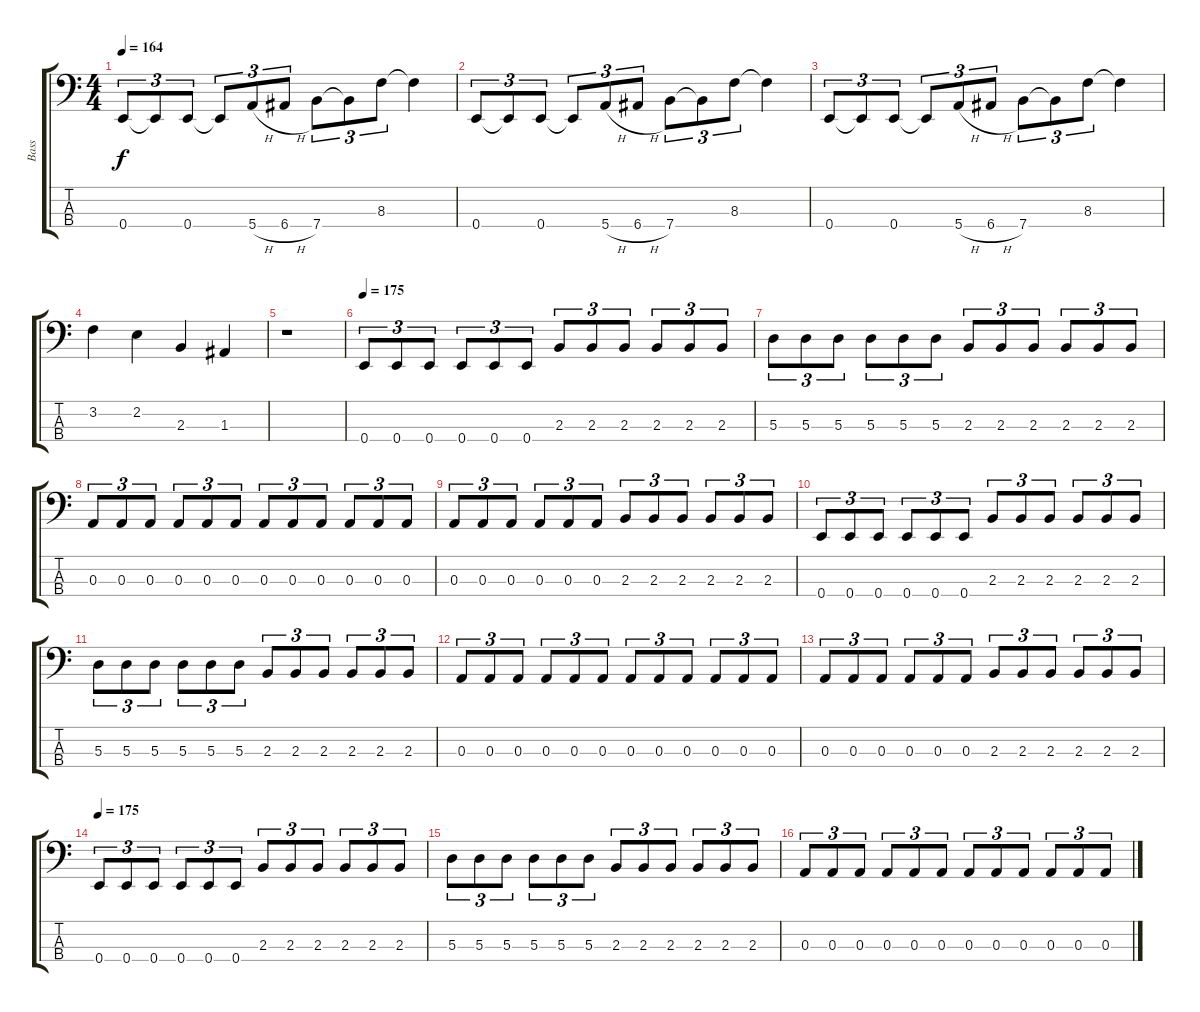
\track ("Bass" "Bass") {instrument electricbassfinger}
\staff {score tabs}
\tuning (G2 D2 A1 E1) {hide}
\ts (4 4)
\tempo 164
\clef f4
\ks c
0.4.8{tu (3 2) dy f} 0.4{t}.8{tu (3 2)} 0.4.8{tu (3 2)} 0.4{t}.8{tu (3 2)} 5.4{h}.8{tu (3 2)} 6.4{h}.8{tu (3 2)} 7.4.8{tu (3 2)} 7.4{t}.8{tu (3 2)} 8.3.8{tu (3 2)} 8.3{t}.4 |
0.4.8{tu (3 2)} 0.4{t}.8{tu (3 2)} 0.4.8{tu (3 2)} 0.4{t}.8{tu (3 2)} 5.4{h}.8{tu (3 2)} 6.4{h}.8{tu (3 2)} 7.4.8{tu (3 2)} 7.4{t}.8{tu (3 2)} 8.3.8{tu (3 2)} 8.3{t}.4 |
0.4.8{tu (3 2)} 0.4{t}.8{tu (3 2)} 0.4.8{tu (3 2)} 0.4{t}.8{tu (3 2)} 5.4{h}.8{tu (3 2)} 6.4{h}.8{tu (3 2)} 7.4.8{tu (3 2)} 7.4{t}.8{tu (3 2)} 8.3.8{tu (3 2)} 8.3{t}.4 |
3.2.4 2.2.4 2.3.4 1.3.4 |
r.1 |
\tempo 175
0.4.8{tu (3 2)} 0.4.8{tu (3 2)} 0.4.8{tu (3 2)} 0.4.8{tu (3 2)} 0.4.8{tu (3 2)} 0.4.8{tu (3 2)} 2.3.8{tu (3 2)} 2.3.8{tu (3 2)} 2.3.8{tu (3 2)} 2.3.8{tu (3 2)} 2.3.8{tu (3 2)} 2.3.8{tu (3 2)} |
5.3.8{tu (3 2)} 5.3.8{tu (3 2)} 5.3.8{tu (3 2)} 5.3.8{tu (3 2)} 5.3.8{tu (3 2)} 5.3.8{tu (3 2)} 2.3.8{tu (3 2)} 2.3.8{tu (3 2)} 2.3.8{tu (3 2)} 2.3.8{tu (3 2)} 2.3.8{tu (3 2)} 2.3.8{tu (3 2)} |
0.3.8{tu (3 2)} 0.3.8{tu (3 2)} 0.3.8{tu (3 2)} 0.3.8{tu (3 2)} 0.3.8{tu (3 2)} 0.3.8{tu (3 2)} 0.3.8{tu (3 2)} 0.3.8{tu (3 2)} 0.3.8{tu (3 2)} 0.3.8{tu (3 2)} 0.3.8{tu (3 2)} 0.3.8{tu (3 2)} |
0.3.8{tu (3 2)} 0.3.8{tu (3 2)} 0.3.8{tu (3 2)} 0.3.8{tu (3 2)} 0.3.8{tu (3 2)} 0.3.8{tu (3 2)} 2.3.8{tu (3 2)} 2.3.8{tu (3 2)} 2.3.8{tu (3 2)} 2.3.8{tu (3 2)} 2.3.8{tu (3 2)} 2.3.8{tu (3 2)} |
0.4.8{tu (3 2)} 0.4.8{tu (3 2)} 0.4.8{tu (3 2)} 0.4.8{tu (3 2)} 0.4.8{tu (3 2)} 0.4.8{tu (3 2)} 2.3.8{tu (3 2)} 2.3.8{tu (3 2)} 2.3.8{tu (3 2)} 2.3.8{tu (3 2)} 2.3.8{tu (3 2)} 2.3.8{tu (3 2)} |
5.3.8{tu (3 2)} 5.3.8{tu (3 2)} 5.3.8{tu (3 2)} 5.3.8{tu (3 2)} 5.3.8{tu (3 2)} 5.3.8{tu (3 2)} 2.3.8{tu (3 2)} 2.3.8{tu (3 2)} 2.3.8{tu (3 2)} 2.3.8{tu (3 2)} 2.3.8{tu (3 2)} 2.3.8{tu (3 2)} |
0.3.8{tu (3 2)} 0.3.8{tu (3 2)} 0.3.8{tu (3 2)} 0.3.8{tu (3 2)} 0.3.8{tu (3 2)} 0.3.8{tu (3 2)} 0.3.8{tu (3 2)} 0.3.8{tu (3 2)} 0.3.8{tu (3 2)} 0.3.8{tu (3 2)} 0.3.8{tu (3 2)} 0.3.8{tu (3 2)} |
0.3.8{tu (3 2)} 0.3.8{tu (3 2)} 0.3.8{tu (3 2)} 0.3.8{tu (3 2)} 0.3.8{tu (3 2)} 0.3.8{tu (3 2)} 2.3.8{tu (3 2)} 2.3.8{tu (3 2)} 2.3.8{tu (3 2)} 2.3.8{tu (3 2)} 2.3.8{tu (3 2)} 2.3.8{tu (3 2)} |
\tempo 175
0.4.8{tu (3 2)} 0.4.8{tu (3 2)} 0.4.8{tu (3 2)} 0.4.8{tu (3 2)} 0.4.8{tu (3 2)} 0.4.8{tu (3 2)} 2.3.8{tu (3 2)} 2.3.8{tu (3 2)} 2.3.8{tu (3 2)} 2.3.8{tu (3 2)} 2.3.8{tu (3 2)} 2.3.8{tu (3 2)} |
5.3.8{tu (3 2)} 5.3.8{tu (3 2)} 5.3.8{tu (3 2)} 5.3.8{tu (3 2)} 5.3.8{tu (3 2)} 5.3.8{tu (3 2)} 2.3.8{tu (3 2)} 2.3.8{tu (3 2)} 2.3.8{tu (3 2)} 2.3.8{tu (3 2)} 2.3.8{tu (3 2)} 2.3.8{tu (3 2)} |
0.3.8{tu (3 2)} 0.3.8{tu (3 2)} 0.3.8{tu (3 2)} 0.3.8{tu (3 2)} 0.3.8{tu (3 2)} 0.3.8{tu (3 2)} 0.3.8{tu (3 2)} 0.3.8{tu (3 2)} 0.3.8{tu (3 2)} 0.3.8{tu (3 2)} 0.3.8{tu (3 2)} 0.3.8{tu (3 2)}
